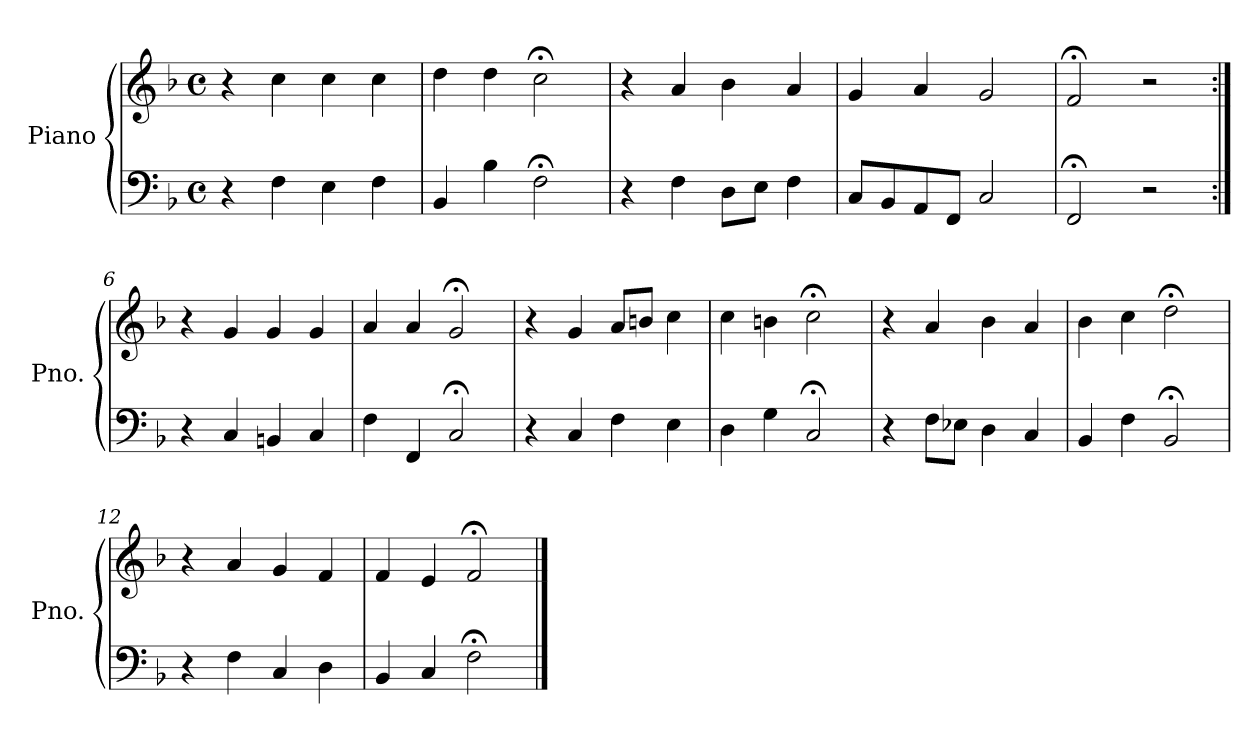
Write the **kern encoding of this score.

**kern	**kern
*part1	*part1
*staff2	*staff1
*I"Piano	*
*I'Pno.	*
*clefF4	*clefG2
*k[b-]	*k[b-]
*M4/4	*M4/4
*met(c)	*met(c)
=1	=1
4r	4r
4F\	4cc\
4E\	4cc\
4F\	4cc\
=2	=2
4BB-/	4dd\
4B-\	4dd\
2F;<\	2cc;<\
=3	=3
4r	4r
4F\	4a/
8D\L	4b-\
8E\J	.
4F\	4a/
=4	=4
8C/L	4g/
8BB-/	.
8AA/	4a/
8FF/J	.
2C/	2g/
=5	=5
2FF;</	2f;</
2r	2r
=6:|!	=6:|!
4r	4r
4C/	4g/
4BBn/	4g/
4C/	4g/
=7	=7
4F\	4a/
4FF/	4a/
2C;</	2g;</
!!LO:LB:g=z
=8	=8
4r	4r
4C/	4g/
4F\	8a/L
.	8bn/J
4E\	4cc\
=9	=9
4D\	4cc\
4G\	4bn\
2C;</	2cc;<\
=10	=10
4r	4r
8F\L	4a/
8E-X\J	.
4D\	4b-\
4C/	4a/
=11	=11
4BB-/	4b-\
4F\	4cc\
2BB-;</	2dd;<\
=12	=12
4r	4r
4F\	4a/
4C/	4g/
4D\	4f/
=13	=13
4BB-/	4f/
4C/	4e/
2F;<\	2f;</
==	==
*-	*-
